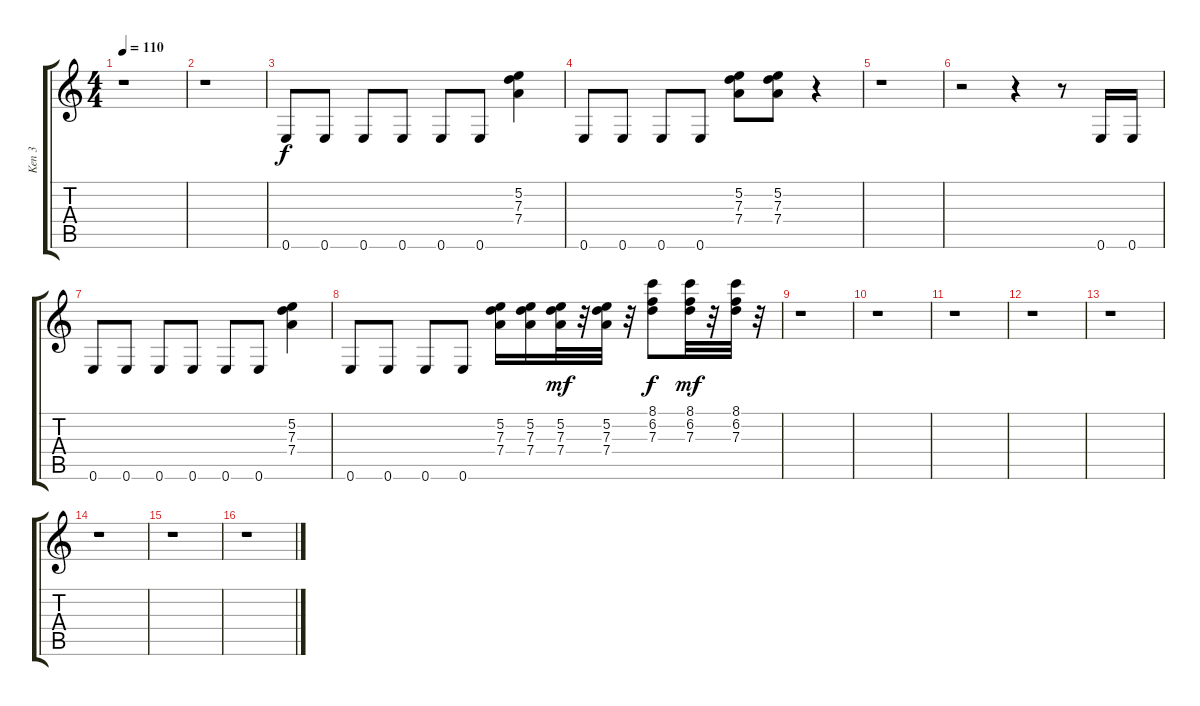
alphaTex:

\track ("Ken 3" "Ken 3") {instrument distortionguitar}
\staff {score tabs}
\tuning (E4 B3 G3 D3 A2 E2) {hide}
\ts (4 4)
\tempo 110
\clef g2
\ks c
r.1{dy mf} |
r.1 |
0.6.8{dy f} 0.6.8 0.6.8 0.6.8 0.6.8 0.6.8 (5.2 7.3 7.4).4 |
0.6.8 0.6.8 0.6.8 0.6.8 (5.2 7.3 7.4).8 (5.2 7.3 7.4).8 r.4 |
r.1 |
r.2 r.4 r.8 0.6.16 0.6.16 |
0.6.8 0.6.8 0.6.8 0.6.8 0.6.8 0.6.8 (5.2 7.3 7.4).4 |
0.6.8 0.6.8 0.6.8 0.6.8 (5.2 7.3 7.4).16 (5.2 7.3 7.4).16 (5.2 7.3 7.4).32{dy mf} r.32 (5.2 7.3 7.4).32 r.32 (8.1 6.2 7.3).8{dy f} (8.1 6.2 7.3).32{dy mf} r.32 (8.1 6.2 7.3).32 r.32 |
r.1 |
r.1 |
r.1 |
r.1 |
r.1 |
r.1 |
r.1 |
r.1
